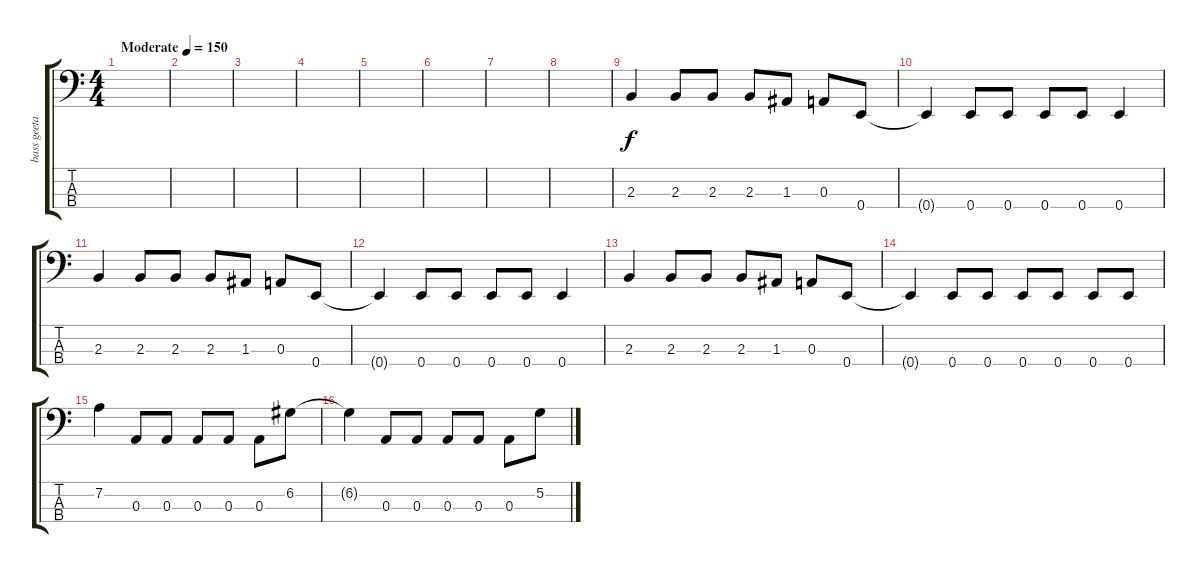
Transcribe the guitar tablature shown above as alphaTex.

\track ("bass geetar" "bass geeta") {instrument electricbasspick}
\staff {score tabs}
\tuning (G2 D2 A1 E1) {hide}
\ts (4 4)
\tempo (150 "Moderate")
\clef f4
\ks c
|
|
|
|
|
|
|
|
2.3.4 2.3.8 2.3.8 2.3.8 1.3.8 0.3.8 0.4.8 |
0.4{t}.4 0.4.8 0.4.8 0.4.8 0.4.8 0.4.4 |
2.3.4 2.3.8 2.3.8 2.3.8 1.3.8 0.3.8 0.4.8 |
0.4{t}.4 0.4.8 0.4.8 0.4.8 0.4.8 0.4.4 |
2.3.4 2.3.8 2.3.8 2.3.8 1.3.8 0.3.8 0.4.8 |
0.4{t}.4 0.4.8 0.4.8 0.4.8 0.4.8 0.4.8 0.4.8 |
7.2.4 0.3.8 0.3.8 0.3.8 0.3.8 0.3.8 6.2.8 |
6.2{t}.4 0.3.8 0.3.8 0.3.8 0.3.8 0.3.8 5.2.8
